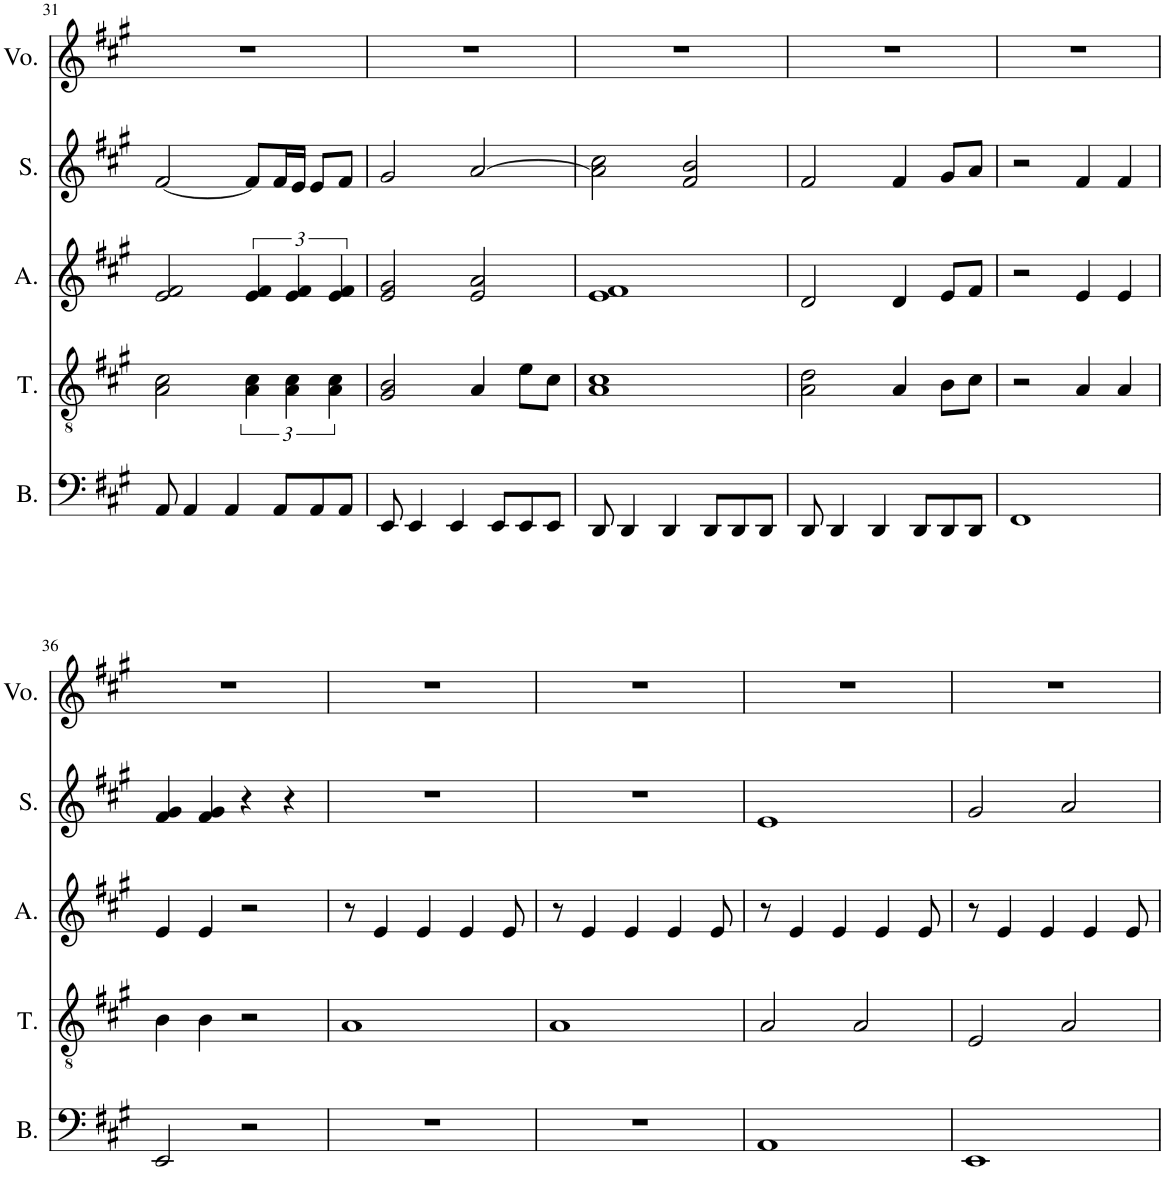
**kern	**kern	**kern	**kern	**kern
*part5	*part4	*part3	*part2	*part1
*staff5	*staff4	*staff3	*staff2	*staff1
*I"Bass	*I"Tenor	*I"Alto	*I"Soprano	*I"Voice
*I'B.	*I'T.	*I'A.	*I'S.	*I'Vo.
!!LO:PB:g=z
*clefF4	*clefGv2	*clefG2	*clefG2	*clefG2
*k[f#c#g#]	*k[f#c#g#]	*k[f#c#g#]	*k[f#c#g#]	*k[f#c#g#]
*M4/4	*M4/4	*M4/4	*M4/4	*M4/4
=31	=31	=31	=31	=31
8AA/	2A\ 2c#\	2e/ 2f#/	[2f#/	1r
4AA/	.	.	.	.
4AA/	.	.	.	.
.	6A\ 6c#\	6e/ 6f#/	8f#/L]	.
8AA/L	.	.	16f#/L	.
.	6A\ 6c#\	6e/ 6f#/	.	.
.	.	.	16e/JJ	.
8AA/	.	.	8e/L	.
.	6A\ 6c#\	6e/ 6f#/	.	.
8AA/J	.	.	8f#/J	.
=32	=32	=32	=32	=32
8EE/	2G#/ 2B/	2e/ 2g#/	2g#/	1r
4EE/	.	.	.	.
4EE/	.	.	.	.
.	4A/	2e/ 2a/	[2a/	.
8EE/L	.	.	.	.
8EE/	8e\L	.	.	.
8EE/J	8c#\J	.	.	.
=33	=33	=33	=33	=33
8DD/	1A 1c#	1e 1f#	2a\] 2cc#\	1r
4DD/	.	.	.	.
4DD/	.	.	.	.
.	.	.	2f#/ 2b/	.
8DD/L	.	.	.	.
8DD/	.	.	.	.
8DD/J	.	.	.	.
=34	=34	=34	=34	=34
8DD/	2A\ 2d\	2d/	2f#/	1r
4DD/	.	.	.	.
4DD/	.	.	.	.
.	4A/	4d/	4f#/	.
8DD/L	.	.	.	.
8DD/	8B\L	8e/L	8g#/L	.
8DD/J	8c#\J	8f#/J	8a/J	.
=35	=35	=35	=35	=35
1FF#	2r	2r	2r	1r
.	4A/	4e/	4f#/	.
.	4A/	4e/	4f#/	.
!!LO:LB:g=z
=36	=36	=36	=36	=36
2EE/	4B\	4e/	4f#/ 4g#/	1r
.	4B\	4e/	4f#/ 4g#/	.
2r	2r	2r	4r	.
.	.	.	4r	.
=37	=37	=37	=37	=37
1r	1A	8r	1r	1r
.	.	4e/	.	.
.	.	4e/	.	.
.	.	4e/	.	.
.	.	8e/	.	.
=38	=38	=38	=38	=38
1r	1A	8r	1r	1r
.	.	4e/	.	.
.	.	4e/	.	.
.	.	4e/	.	.
.	.	8e/	.	.
=39	=39	=39	=39	=39
1AA	2A/	8r	1e	1r
.	.	4e/	.	.
.	.	4e/	.	.
.	2A/	.	.	.
.	.	4e/	.	.
.	.	8e/	.	.
=40	=40	=40	=40	=40
1EE	2E/	8r	2g#/	1r
.	.	4e/	.	.
.	.	4e/	.	.
.	2A/	.	2a/	.
.	.	4e/	.	.
.	.	8e/	.	.
=	=	=	=	=
*-	*-	*-	*-	*-
